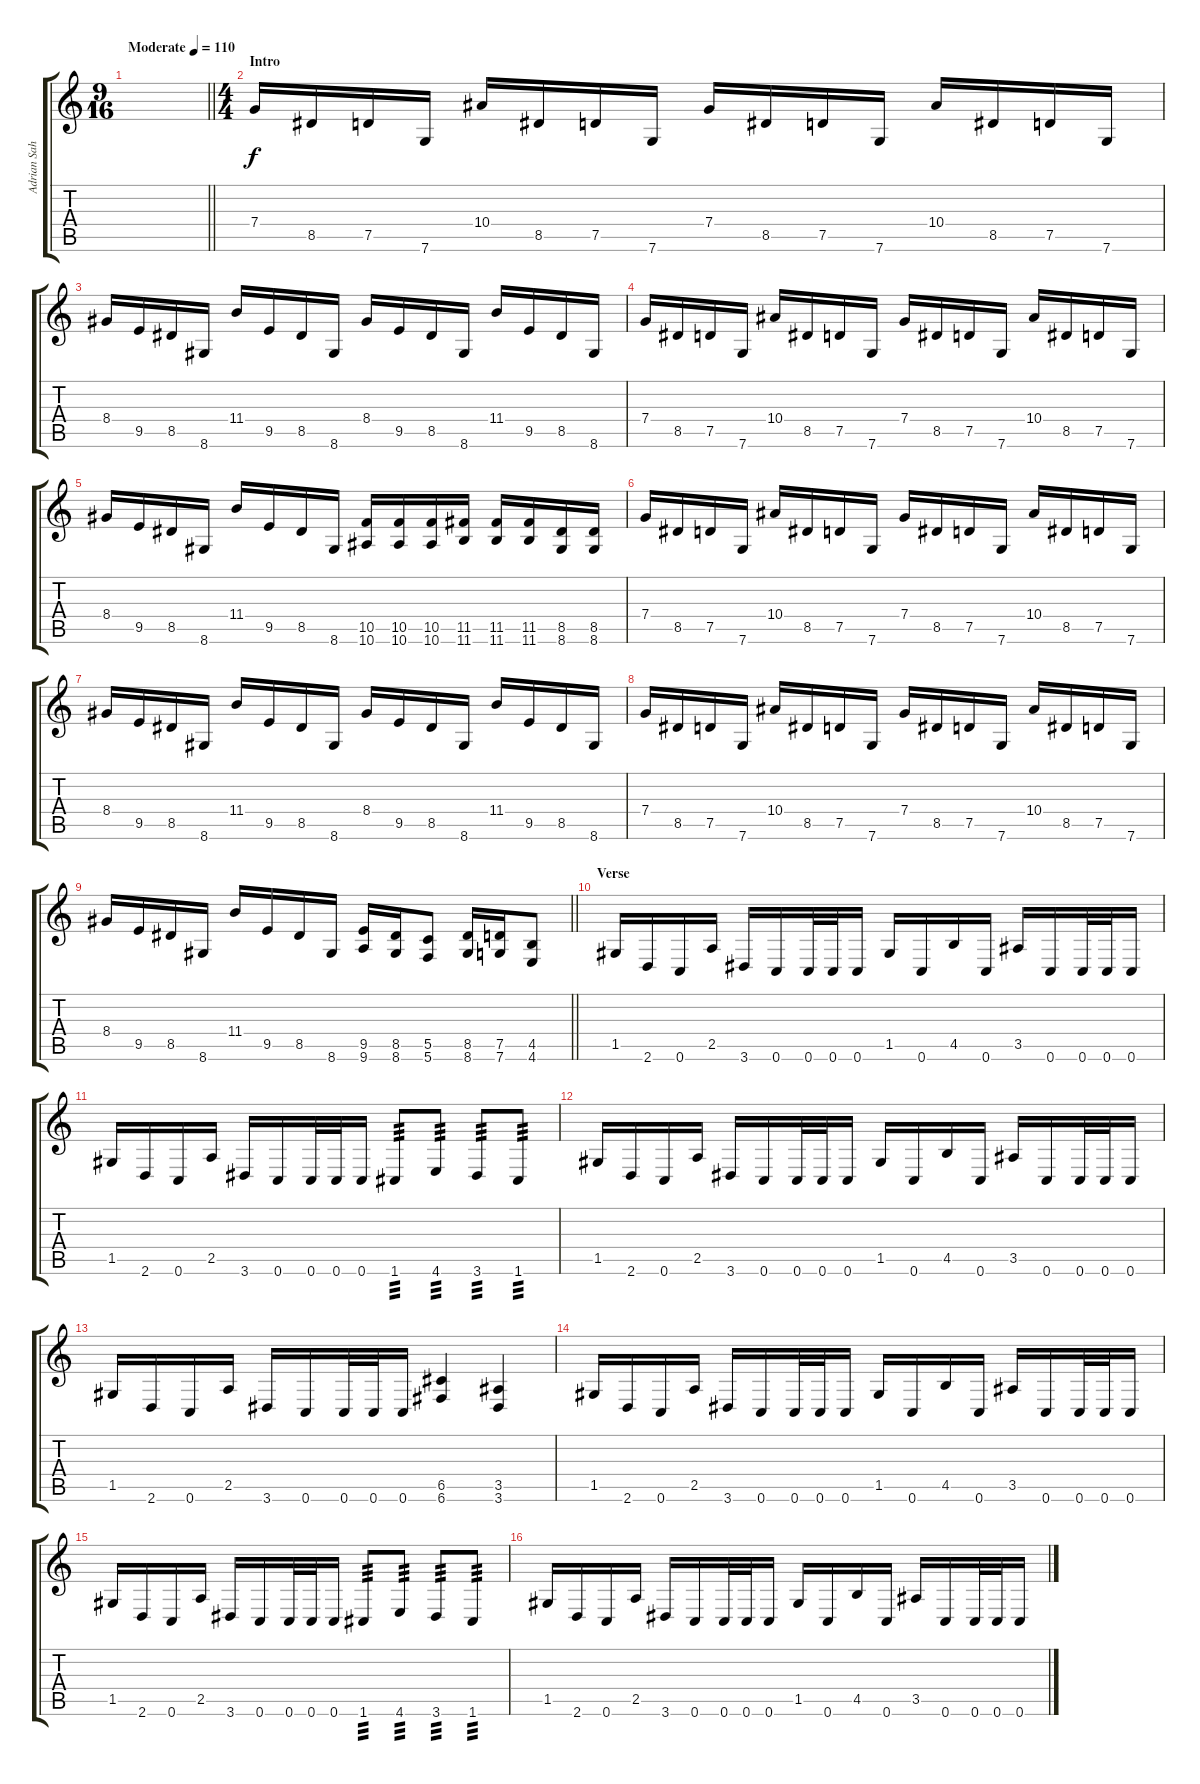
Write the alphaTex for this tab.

\track ("Adrian Sahid" "Adrian Sah") {instrument distortionguitar}
\staff {score tabs}
\tuning (D4 A3 F3 C3 G2 C2) {hide}
\ts (9 16)
\tempo (110 "Moderate")
\clef g2
\barLineRight lightlight
\ks c
|
\ts (4 4)
\section ("" "Intro")
7.4.16 8.5.16 7.5.16 7.6.16 10.4.16 8.5.16 7.5.16 7.6.16 7.4.16 8.5.16 7.5.16 7.6.16 10.4.16 8.5.16 7.5.16 7.6.16 |
8.4.16 9.5.16 8.5.16 8.6.16 11.4.16 9.5.16 8.5.16 8.6.16 8.4.16 9.5.16 8.5.16 8.6.16 11.4.16 9.5.16 8.5.16 8.6.16 |
7.4.16 8.5.16 7.5.16 7.6.16 10.4.16 8.5.16 7.5.16 7.6.16 7.4.16 8.5.16 7.5.16 7.6.16 10.4.16 8.5.16 7.5.16 7.6.16 |
8.4.16 9.5.16 8.5.16 8.6.16 11.4.16 9.5.16 8.5.16 8.6.16 (10.5 10.6).16 (10.5 10.6).16 (10.5 10.6).16 (11.5 11.6).16 (11.5 11.6).16 (11.5 11.6).16 (8.5 8.6).16 (8.5 8.6).16 |
7.4.16 8.5.16 7.5.16 7.6.16 10.4.16 8.5.16 7.5.16 7.6.16 7.4.16 8.5.16 7.5.16 7.6.16 10.4.16 8.5.16 7.5.16 7.6.16 |
8.4.16 9.5.16 8.5.16 8.6.16 11.4.16 9.5.16 8.5.16 8.6.16 8.4.16 9.5.16 8.5.16 8.6.16 11.4.16 9.5.16 8.5.16 8.6.16 |
7.4.16 8.5.16 7.5.16 7.6.16 10.4.16 8.5.16 7.5.16 7.6.16 7.4.16 8.5.16 7.5.16 7.6.16 10.4.16 8.5.16 7.5.16 7.6.16 |
\barLineRight lightlight
8.4.16 9.5.16 8.5.16 8.6.16 11.4.16 9.5.16 8.5.16 8.6.16 (9.5 9.6).16 (8.5 8.6).16 (5.5 5.6).8 (8.5 8.6).16 (7.5 7.6).16 (4.5 4.6).8 |
\section ("" "Verse")
1.5.16 2.6.16 0.6.16 2.5.16 3.6.16 0.6.16 0.6.32 0.6.32 0.6.16 1.5.16 0.6.16 4.5.16 0.6.16 3.5.16 0.6.16 0.6.32 0.6.32 0.6.16 |
1.5.16 2.6.16 0.6.16 2.5.16 3.6.16 0.6.16 0.6.32 0.6.32 0.6.16 1.6.8{tp 3} 4.6.8{tp 3} 3.6.8{tp 3} 1.6.8{tp 3} |
1.5.16 2.6.16 0.6.16 2.5.16 3.6.16 0.6.16 0.6.32 0.6.32 0.6.16 1.5.16 0.6.16 4.5.16 0.6.16 3.5.16 0.6.16 0.6.32 0.6.32 0.6.16 |
1.5.16 2.6.16 0.6.16 2.5.16 3.6.16 0.6.16 0.6.32 0.6.32 0.6.16 (6.5 6.6).4 (3.5 3.6).4 |
1.5.16 2.6.16 0.6.16 2.5.16 3.6.16 0.6.16 0.6.32 0.6.32 0.6.16 1.5.16 0.6.16 4.5.16 0.6.16 3.5.16 0.6.16 0.6.32 0.6.32 0.6.16 |
1.5.16 2.6.16 0.6.16 2.5.16 3.6.16 0.6.16 0.6.32 0.6.32 0.6.16 1.6.8{tp 3} 4.6.8{tp 3} 3.6.8{tp 3} 1.6.8{tp 3} |
1.5.16 2.6.16 0.6.16 2.5.16 3.6.16 0.6.16 0.6.32 0.6.32 0.6.16 1.5.16 0.6.16 4.5.16 0.6.16 3.5.16 0.6.16 0.6.32 0.6.32 0.6.16
